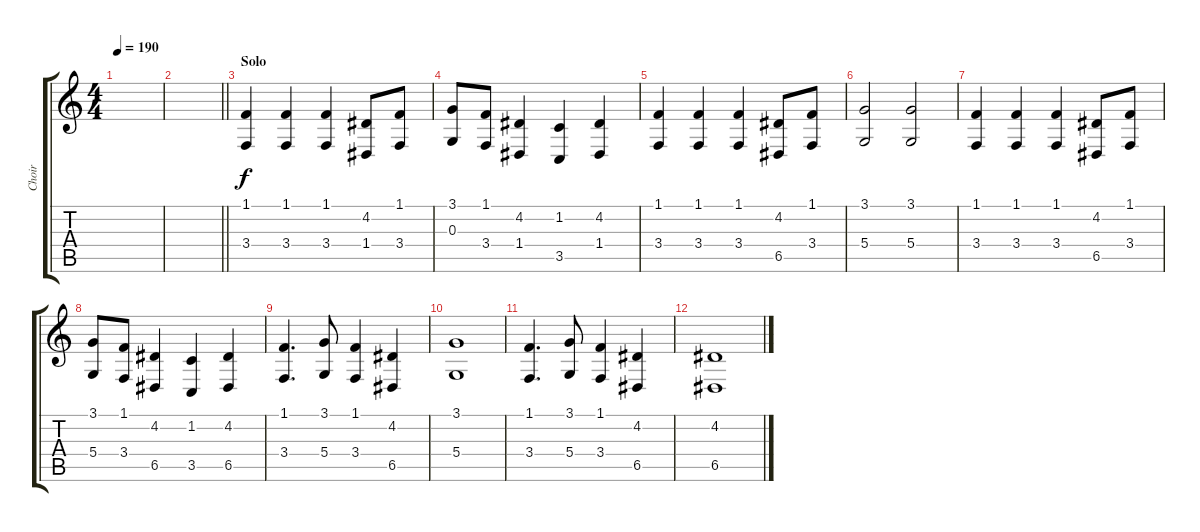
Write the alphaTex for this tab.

\track ("Choir" "Choir") {instrument pad4choir}
\staff {score tabs}
\tuning (E4 B3 G3 D3 A2 E2) {hide}
\ts (4 4)
\tempo 190
\clef g2
\ks c
|
\barLineRight lightlight
|
\section ("" "Solo")
(1.1 3.4).4{volume 14 instrument choiraahs} (1.1 3.4).4 (1.1 3.4).4 (4.2 1.4).8 (1.1 3.4).8 |
(3.1 0.3).8 (1.1 3.4).8 (4.2 1.4).4 (1.2 3.5).4 (4.2 1.4).4 |
(1.1 3.4).4 (1.1 3.4).4 (1.1 3.4).4 (4.2 6.5).8 (1.1 3.4).8 |
(3.1 5.4).2 (3.1 5.4).2 |
(1.1 3.4).4 (1.1 3.4).4 (1.1 3.4).4 (4.2 6.5).8 (1.1 3.4).8 |
(3.1 5.4).8 (1.1 3.4).8 (4.2 6.5).4 (1.2 3.5).4 (4.2 6.5).4 |
(1.1 3.4).4{d} (3.1 5.4).8 (1.1 3.4).4 (4.2 6.5).4 |
(3.1 5.4).1 |
(1.1 3.4).4{d} (3.1 5.4).8 (1.1 3.4).4 (4.2 6.5).4 |
(4.2 6.5).1
